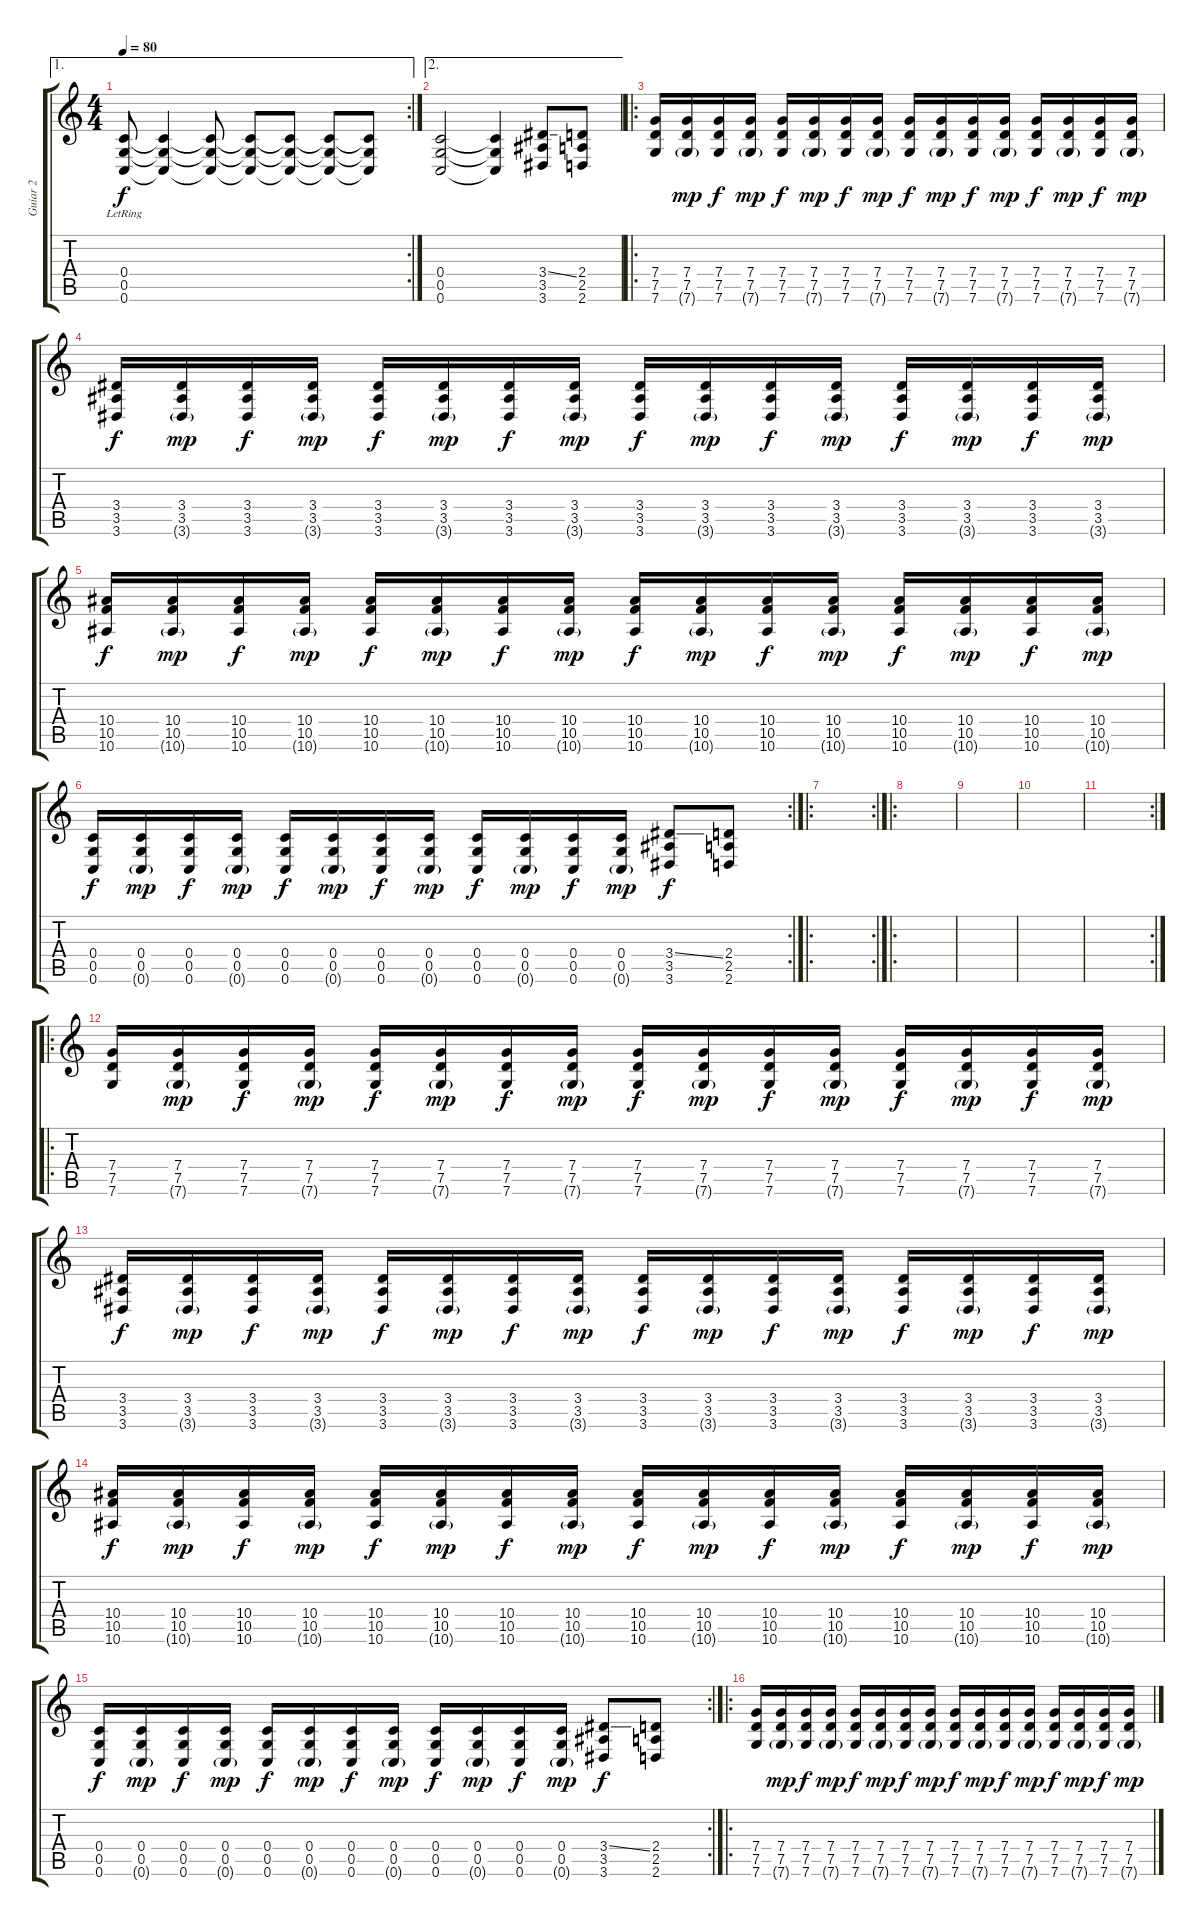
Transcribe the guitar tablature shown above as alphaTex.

\track ("Guiar 2" "Guiar 2") {instrument overdrivenguitar}
\staff {score tabs}
\tuning (D4 A3 F3 C3 G2 C2) {hide}
\ae 1
\rc 2
\ts (4 4)
\tempo 80
\clef g2
\ks c
(0.4 0.5{lr} 0.6).8{dy f} (0.4{t} 0.5{t} 0.6{t}).4 (0.4{t} 0.5{t} 0.6{t}).8 (0.4{t} 0.5{t} 0.6{t}).8 (0.4{t} 0.5{t} 0.6{t}).8 (0.4{t} 0.5{t} 0.6{t}).8 (0.4{t} 0.5{t} 0.6{t}).8 |
\ae 2
(0.4 0.5 0.6).2{volume 8} (0.4{t} 0.5{t} 0.6{t}).4 (3.4{ss} 3.5 3.6).8 (2.4 2.5 2.6).8 |
\ro
(7.4 7.5 7.6).16 (7.4 7.5 7.6{g}).16{dy mp} (7.4 7.5 7.6).16{dy f} (7.4 7.5 7.6{g}).16{dy mp} (7.4 7.5 7.6).16{dy f} (7.4 7.5 7.6{g}).16{dy mp} (7.4 7.5 7.6).16{dy f} (7.4 7.5 7.6{g}).16{dy mp} (7.4 7.5 7.6).16{dy f} (7.4 7.5 7.6{g}).16{dy mp} (7.4 7.5 7.6).16{dy f} (7.4 7.5 7.6{g}).16{dy mp} (7.4 7.5 7.6).16{dy f} (7.4 7.5 7.6{g}).16{dy mp} (7.4 7.5 7.6).16{dy f} (7.4 7.5 7.6{g}).16{dy mp} |
(3.4 3.5 3.6).16{dy f} (3.4 3.5 3.6{g}).16{dy mp} (3.4 3.5 3.6).16{dy f} (3.4 3.5 3.6{g}).16{dy mp} (3.4 3.5 3.6).16{dy f} (3.4 3.5 3.6{g}).16{dy mp} (3.4 3.5 3.6).16{dy f} (3.4 3.5 3.6{g}).16{dy mp} (3.4 3.5 3.6).16{dy f} (3.4 3.5 3.6{g}).16{dy mp} (3.4 3.5 3.6).16{dy f} (3.4 3.5 3.6{g}).16{dy mp} (3.4 3.5 3.6).16{dy f} (3.4 3.5 3.6{g}).16{dy mp} (3.4 3.5 3.6).16{dy f} (3.4 3.5 3.6{g}).16{dy mp} |
(10.4 10.5 10.6).16{dy f} (10.4 10.5 10.6{g}).16{dy mp} (10.4 10.5 10.6).16{dy f} (10.4 10.5 10.6{g}).16{dy mp} (10.4 10.5 10.6).16{dy f} (10.4 10.5 10.6{g}).16{dy mp} (10.4 10.5 10.6).16{dy f} (10.4 10.5 10.6{g}).16{dy mp} (10.4 10.5 10.6).16{dy f} (10.4 10.5 10.6{g}).16{dy mp} (10.4 10.5 10.6).16{dy f} (10.4 10.5 10.6{g}).16{dy mp} (10.4 10.5 10.6).16{dy f} (10.4 10.5 10.6{g}).16{dy mp} (10.4 10.5 10.6).16{dy f} (10.4 10.5 10.6{g}).16{dy mp} |
\rc 2
(0.4 0.5 0.6).16{dy f} (0.4 0.5 0.6{g}).16{dy mp} (0.4 0.5 0.6).16{dy f} (0.4 0.5 0.6{g}).16{dy mp} (0.4 0.5 0.6).16{dy f} (0.4 0.5 0.6{g}).16{dy mp} (0.4 0.5 0.6).16{dy f} (0.4 0.5 0.6{g}).16{dy mp} (0.4 0.5 0.6).16{dy f} (0.4 0.5 0.6{g}).16{dy mp} (0.4 0.5 0.6).16{dy f} (0.4 0.5 0.6{g}).16{dy mp} (3.4{ss} 3.5 3.6).8{dy f} (2.4 2.5 2.6).8 |
\ro
\rc 2
|
\ro
|
|
|
\rc 2
|
\ro
(7.4 7.5 7.6).16 (7.4 7.5 7.6{g}).16{dy mp} (7.4 7.5 7.6).16{dy f} (7.4 7.5 7.6{g}).16{dy mp} (7.4 7.5 7.6).16{dy f} (7.4 7.5 7.6{g}).16{dy mp} (7.4 7.5 7.6).16{dy f} (7.4 7.5 7.6{g}).16{dy mp} (7.4 7.5 7.6).16{dy f} (7.4 7.5 7.6{g}).16{dy mp} (7.4 7.5 7.6).16{dy f} (7.4 7.5 7.6{g}).16{dy mp} (7.4 7.5 7.6).16{dy f} (7.4 7.5 7.6{g}).16{dy mp} (7.4 7.5 7.6).16{dy f} (7.4 7.5 7.6{g}).16{dy mp} |
(3.4 3.5 3.6).16{dy f} (3.4 3.5 3.6{g}).16{dy mp} (3.4 3.5 3.6).16{dy f} (3.4 3.5 3.6{g}).16{dy mp} (3.4 3.5 3.6).16{dy f} (3.4 3.5 3.6{g}).16{dy mp} (3.4 3.5 3.6).16{dy f} (3.4 3.5 3.6{g}).16{dy mp} (3.4 3.5 3.6).16{dy f} (3.4 3.5 3.6{g}).16{dy mp} (3.4 3.5 3.6).16{dy f} (3.4 3.5 3.6{g}).16{dy mp} (3.4 3.5 3.6).16{dy f} (3.4 3.5 3.6{g}).16{dy mp} (3.4 3.5 3.6).16{dy f} (3.4 3.5 3.6{g}).16{dy mp} |
(10.4 10.5 10.6).16{dy f} (10.4 10.5 10.6{g}).16{dy mp} (10.4 10.5 10.6).16{dy f} (10.4 10.5 10.6{g}).16{dy mp} (10.4 10.5 10.6).16{dy f} (10.4 10.5 10.6{g}).16{dy mp} (10.4 10.5 10.6).16{dy f} (10.4 10.5 10.6{g}).16{dy mp} (10.4 10.5 10.6).16{dy f} (10.4 10.5 10.6{g}).16{dy mp} (10.4 10.5 10.6).16{dy f} (10.4 10.5 10.6{g}).16{dy mp} (10.4 10.5 10.6).16{dy f} (10.4 10.5 10.6{g}).16{dy mp} (10.4 10.5 10.6).16{dy f} (10.4 10.5 10.6{g}).16{dy mp} |
\rc 2
(0.4 0.5 0.6).16{dy f} (0.4 0.5 0.6{g}).16{dy mp} (0.4 0.5 0.6).16{dy f} (0.4 0.5 0.6{g}).16{dy mp} (0.4 0.5 0.6).16{dy f} (0.4 0.5 0.6{g}).16{dy mp} (0.4 0.5 0.6).16{dy f} (0.4 0.5 0.6{g}).16{dy mp} (0.4 0.5 0.6).16{dy f} (0.4 0.5 0.6{g}).16{dy mp} (0.4 0.5 0.6).16{dy f} (0.4 0.5 0.6{g}).16{dy mp} (3.4{ss} 3.5 3.6).8{dy f} (2.4 2.5 2.6).8 |
\ro
(7.4 7.5 7.6).16 (7.4 7.5 7.6{g}).16{dy mp} (7.4 7.5 7.6).16{dy f} (7.4 7.5 7.6{g}).16{dy mp} (7.4 7.5 7.6).16{dy f} (7.4 7.5 7.6{g}).16{dy mp} (7.4 7.5 7.6).16{dy f} (7.4 7.5 7.6{g}).16{dy mp} (7.4 7.5 7.6).16{dy f} (7.4 7.5 7.6{g}).16{dy mp} (7.4 7.5 7.6).16{dy f} (7.4 7.5 7.6{g}).16{dy mp} (7.4 7.5 7.6).16{dy f} (7.4 7.5 7.6{g}).16{dy mp} (7.4 7.5 7.6).16{dy f} (7.4 7.5 7.6{g}).16{dy mp}
